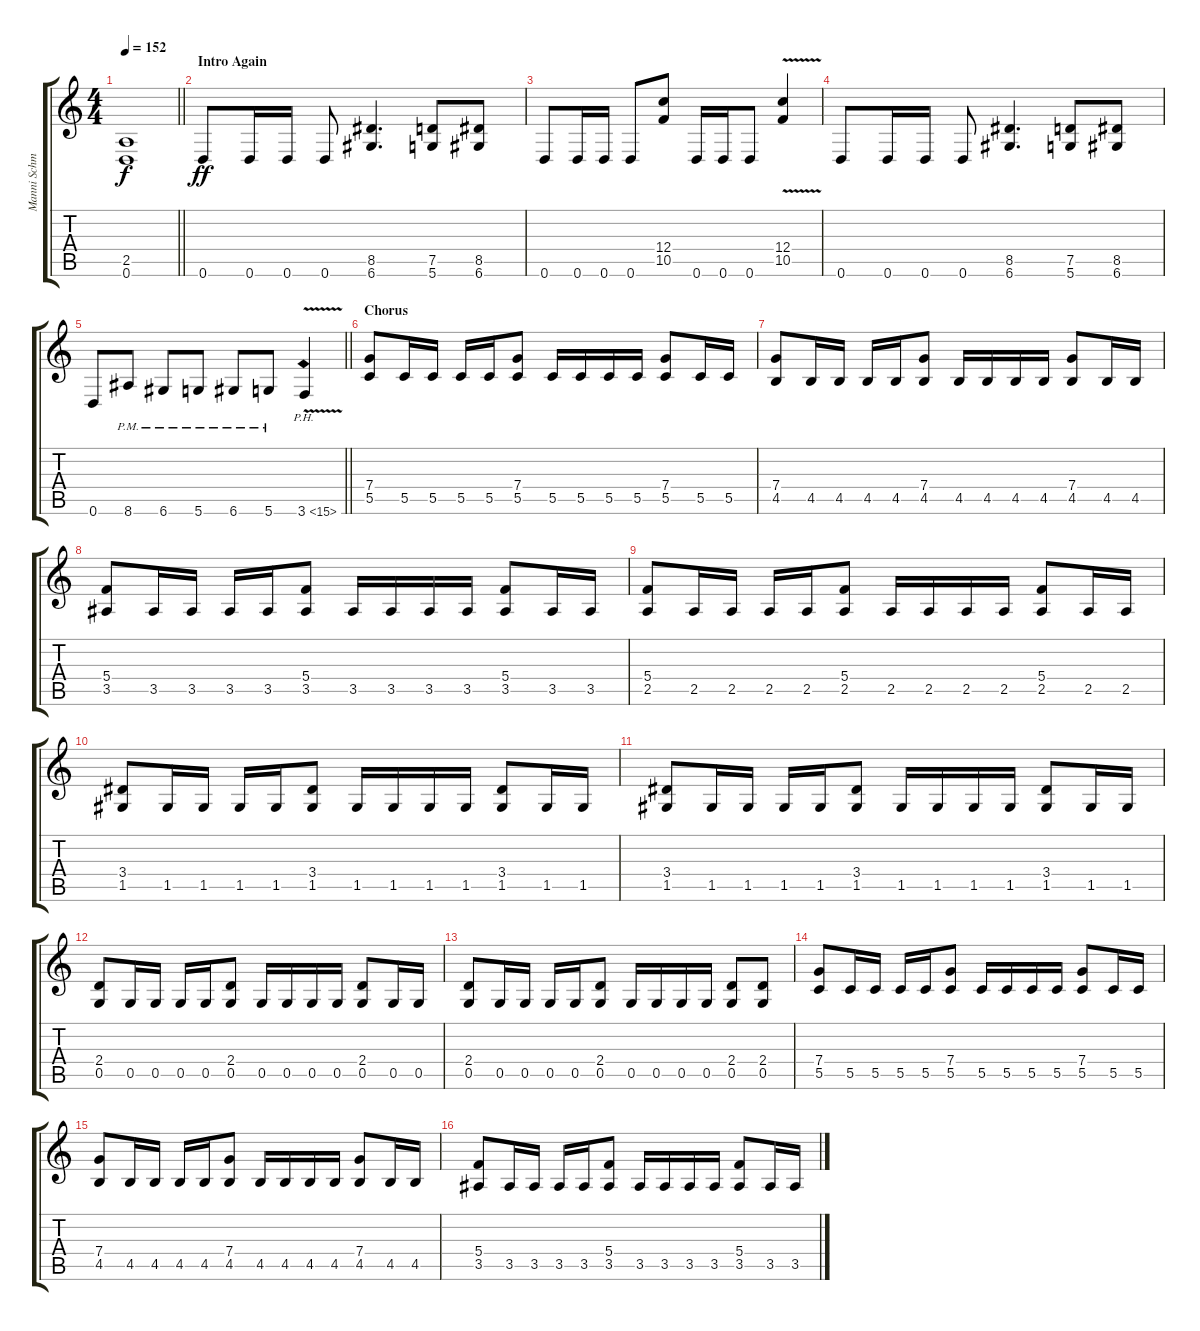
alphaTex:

\track ("Manni Schmidt" "Manni Schm") {instrument distortionguitar}
\staff {score tabs}
\tuning (D4 A3 F3 C3 G2 D2) {hide}
\ts (4 4)
\tempo 152
\clef g2
\barLineRight lightlight
\ks c
(2.5{t} 0.6{t}).1{dy f} |
\section ("" "Intro Again")
0.6.8{dy ff} 0.6.16 0.6.16 0.6.8 (8.5 6.6).4{d} (7.5 5.6).8 (8.5 6.6).8 |
0.6.8 0.6.16 0.6.16 0.6.8 (12.4 10.5).8 0.6.16 0.6.16 0.6.8 (12.4{v} 10.5{v}).4 |
0.6.8 0.6.16 0.6.16 0.6.8 (8.5 6.6).4{d} (7.5 5.6).8 (8.5 6.6).8 |
\barLineRight lightlight
0.6.8 8.6{pm}.8 6.6{pm}.8 5.6{pm}.8 6.6{pm}.8 5.6{pm}.8 3.6{ph 12 v}.4{instrument guitarharmonics} |
\section ("" "Chorus")
(7.4 5.5).8{instrument distortionguitar} 5.5.16 5.5.16 5.5.16 5.5.16 (7.4 5.5).8 5.5.16 5.5.16 5.5.16 5.5.16 (7.4 5.5).8 5.5.16 5.5.16 |
(7.4 4.5).8 4.5.16 4.5.16 4.5.16 4.5.16 (7.4 4.5).8 4.5.16 4.5.16 4.5.16 4.5.16 (7.4 4.5).8 4.5.16 4.5.16 |
(5.4 3.5).8 3.5.16 3.5.16 3.5.16 3.5.16 (5.4 3.5).8 3.5.16 3.5.16 3.5.16 3.5.16 (5.4 3.5).8 3.5.16 3.5.16 |
(5.4 2.5).8 2.5.16 2.5.16 2.5.16 2.5.16 (5.4 2.5).8 2.5.16 2.5.16 2.5.16 2.5.16 (5.4 2.5).8 2.5.16 2.5.16 |
(3.4 1.5).8 1.5.16 1.5.16 1.5.16 1.5.16 (3.4 1.5).8 1.5.16 1.5.16 1.5.16 1.5.16 (3.4 1.5).8 1.5.16 1.5.16 |
(3.4 1.5).8 1.5.16 1.5.16 1.5.16 1.5.16 (3.4 1.5).8 1.5.16 1.5.16 1.5.16 1.5.16 (3.4 1.5).8 1.5.16 1.5.16 |
(2.4 0.5).8 0.5.16 0.5.16 0.5.16 0.5.16 (2.4 0.5).8 0.5.16 0.5.16 0.5.16 0.5.16 (2.4 0.5).8 0.5.16 0.5.16 |
(2.4 0.5).8 0.5.16 0.5.16 0.5.16 0.5.16 (2.4 0.5).8 0.5.16 0.5.16 0.5.16 0.5.16 (2.4 0.5).8 (2.4 0.5).8 |
(7.4 5.5).8 5.5.16 5.5.16 5.5.16 5.5.16 (7.4 5.5).8 5.5.16 5.5.16 5.5.16 5.5.16 (7.4 5.5).8 5.5.16 5.5.16 |
(7.4 4.5).8 4.5.16 4.5.16 4.5.16 4.5.16 (7.4 4.5).8 4.5.16 4.5.16 4.5.16 4.5.16 (7.4 4.5).8 4.5.16 4.5.16 |
(5.4 3.5).8 3.5.16 3.5.16 3.5.16 3.5.16 (5.4 3.5).8 3.5.16 3.5.16 3.5.16 3.5.16 (5.4 3.5).8 3.5.16 3.5.16
